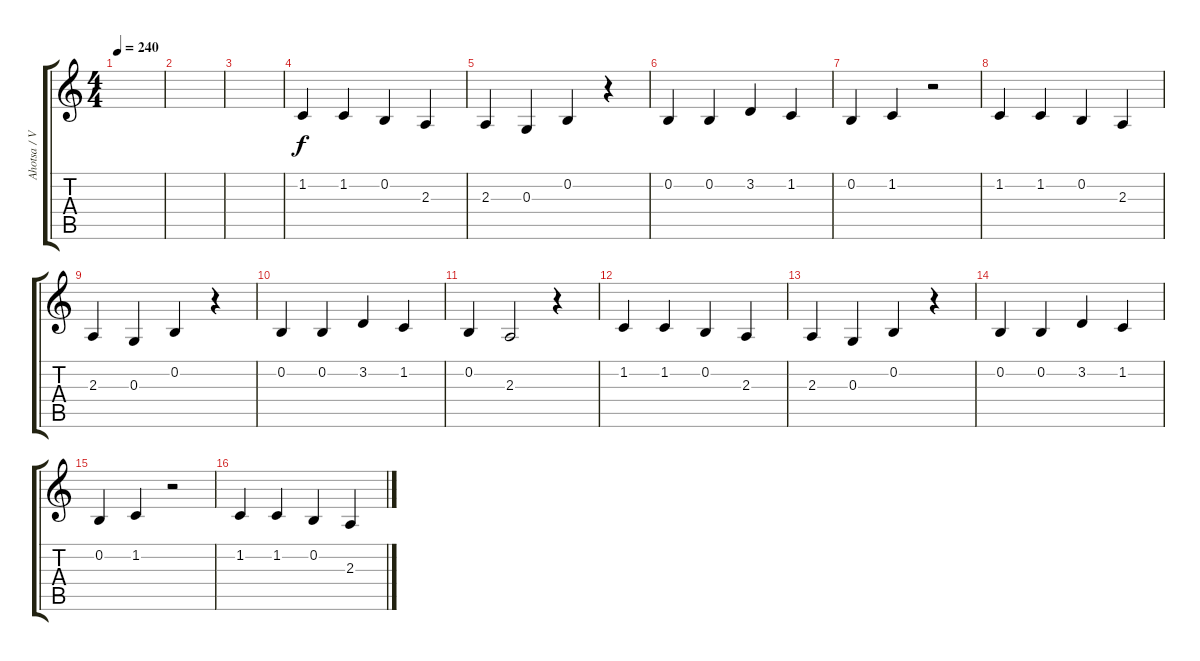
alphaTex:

\track ("Ahotsa / Voz" "Ahotsa / V") {instrument clarinet}
\staff {score tabs}
\tuning (E4 B3 G3 D3 A2 E2) {hide}
\ts (4 4)
\tempo 240
\clef g2
\ks c
|
|
|
1.2.4 1.2.4 0.2.4 2.3.4 |
2.3.4 0.3.4 0.2.4 r.4 |
0.2.4 0.2.4 3.2.4 1.2.4 |
0.2.4 1.2.4 r.2 |
1.2.4 1.2.4 0.2.4 2.3.4 |
2.3.4 0.3.4 0.2.4 r.4 |
0.2.4 0.2.4 3.2.4 1.2.4 |
0.2.4 2.3.2 r.4 |
1.2.4 1.2.4 0.2.4 2.3.4 |
2.3.4 0.3.4 0.2.4 r.4 |
0.2.4 0.2.4 3.2.4 1.2.4 |
0.2.4 1.2.4 r.2 |
1.2.4 1.2.4 0.2.4 2.3.4
